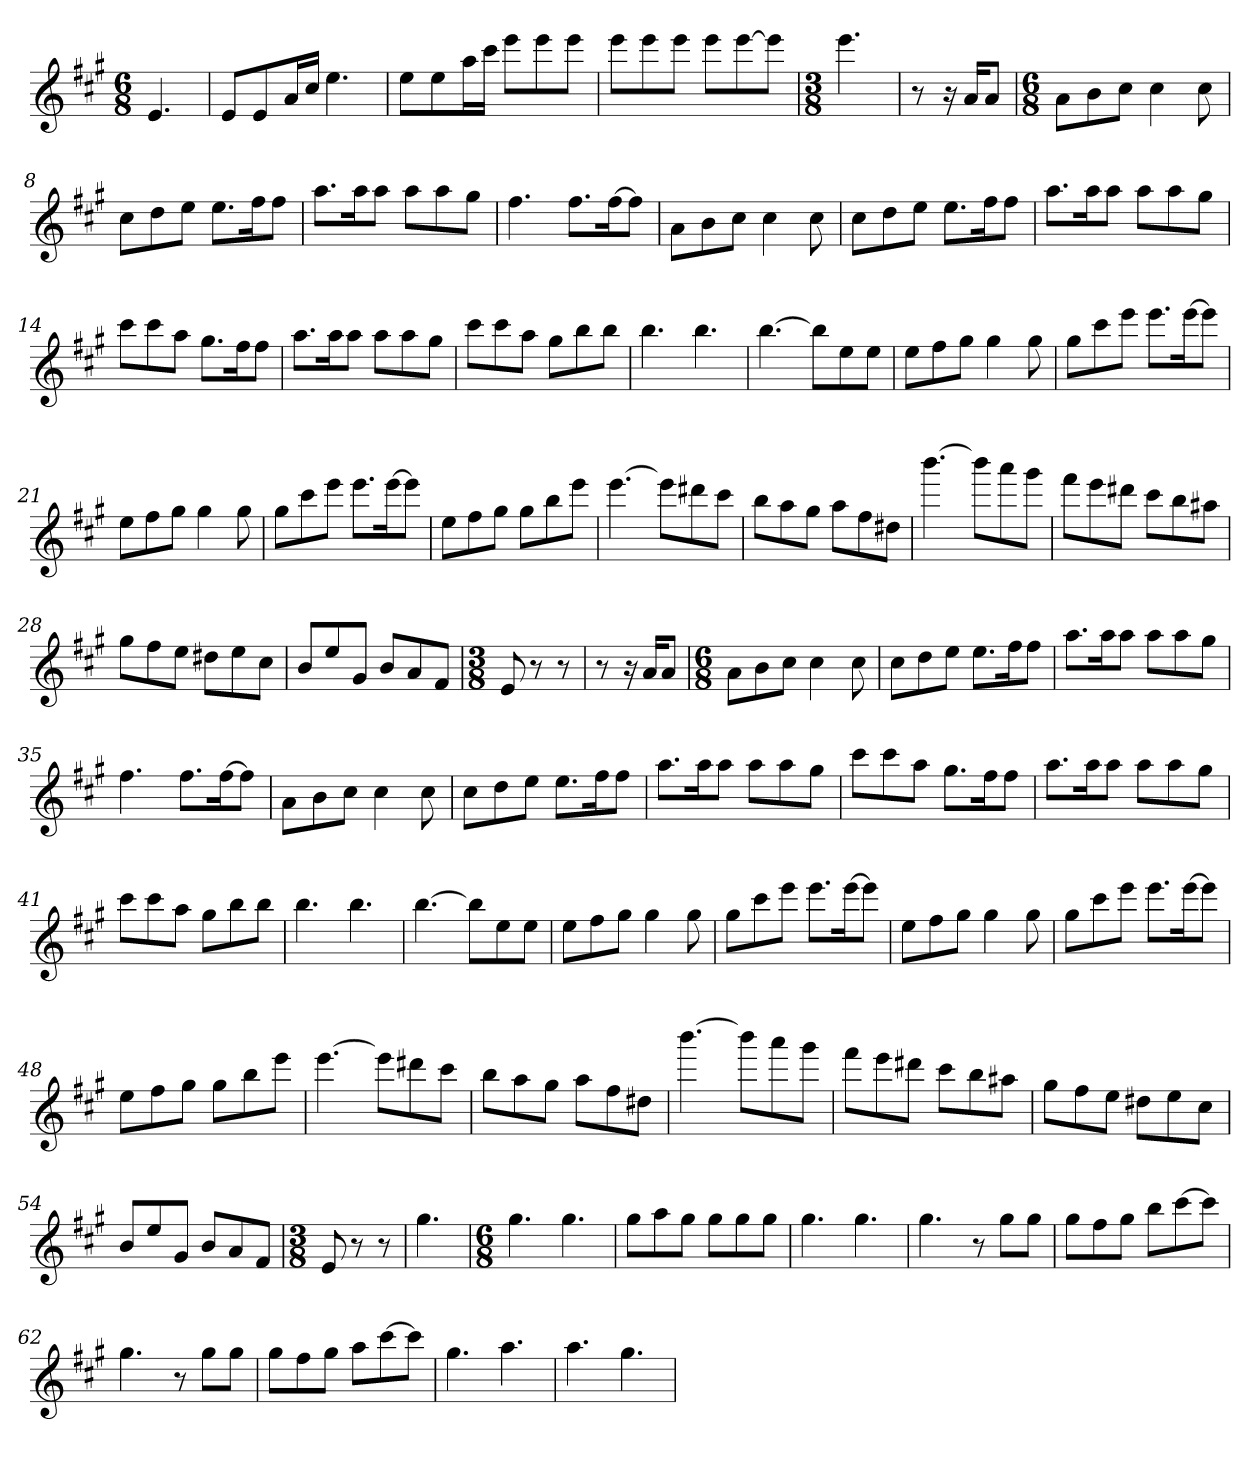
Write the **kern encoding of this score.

**kern
*part1
*staff1
*clefG2
*k[f#c#g#]
*A:
*M6/8
=
4.e
=2
8e/L
8e/
16a/L
16cc#/JJ
4.ee
=3
8ee\L
8ee\
16aa\L
16ccc#\JJ
8eee\L
8eee\
8eee\J
=4
8eee\L
8eee\
8eee\J
8eee\L
[8eee\
8eee\J]
=5
*M3/8
4.eee
=6
8r
16r
16a/KL
8a/J
=7
*M6/8
8a\L
8b\
8cc#\J
4cc#
8cc#
=8
8cc#\L
8dd\
8ee\J
8.ee\L
16ff#\K
8ff#\J
=9
8.aa\L
16aa\K
8aa\J
8aa\L
8aa\
8gg#\J
=10
4.ff#
8.ff#\L
[16ff#\K
8ff#\J]
=11
8a\L
8b\
8cc#\J
4cc#
8cc#
=12
8cc#\L
8dd\
8ee\J
8.ee\L
16ff#\K
8ff#\J
=13
8.aa\L
16aa\K
8aa\J
8aa\L
8aa\
8gg#\J
=14
8ccc#\L
8ccc#\
8aa\J
8.gg#\L
16ff#\K
8ff#\J
=15
8.aa\L
16aa\K
8aa\J
8aa\L
8aa\
8gg#\J
=16
8ccc#\L
8ccc#\
8aa\J
8gg#\L
8bb\
8bb\J
=17
4.bb
4.bb
=18
[4.bb
8bb\L]
8ee\
8ee\J
=19
8ee\L
8ff#\
8gg#\J
4gg#
8gg#
=20
8gg#\L
8ccc#\
8eee\J
8.eee\L
[16eee\K
8eee\J]
=21
8ee\L
8ff#\
8gg#\J
4gg#
8gg#
=22
8gg#\L
8ccc#\
8eee\J
8.eee\L
[16eee\K
8eee\J]
=23
8ee\L
8ff#\
8gg#\J
8gg#\L
8bb\
8eee\J
=24
[4.eee
8eee\L]
8ddd#X\
8ccc#\J
=25
8bb\L
8aa\
8gg#\J
8aa\L
8ff#\
8dd#X\J
=26
[4.bbb
8bbb\L]
8aaa\
8ggg#\J
=27
8fff#\L
8eee\
8ddd#X\J
8ccc#\L
8bb\
8aa#X\J
=28
8gg#\L
8ff#\
8ee\J
8dd#X\L
8ee\
8cc#\J
=29
8b/L
8ee/
8g#/J
8b/L
8a/
8f#/J
=30
*M3/8
8e
8r
8r
=31
8r
16r
16a/KL
8a/J
=32
*M6/8
8a\L
8b\
8cc#\J
4cc#
8cc#
=33
8cc#\L
8dd\
8ee\J
8.ee\L
16ff#\K
8ff#\J
=34
8.aa\L
16aa\K
8aa\J
8aa\L
8aa\
8gg#\J
=35
4.ff#
8.ff#\L
[16ff#\K
8ff#\J]
=36
8a\L
8b\
8cc#\J
4cc#
8cc#
=37
8cc#\L
8dd\
8ee\J
8.ee\L
16ff#\K
8ff#\J
=38
8.aa\L
16aa\K
8aa\J
8aa\L
8aa\
8gg#\J
=39
8ccc#\L
8ccc#\
8aa\J
8.gg#\L
16ff#\K
8ff#\J
=40
8.aa\L
16aa\K
8aa\J
8aa\L
8aa\
8gg#\J
=41
8ccc#\L
8ccc#\
8aa\J
8gg#\L
8bb\
8bb\J
=42
4.bb
4.bb
=43
[4.bb
8bb\L]
8ee\
8ee\J
=44
8ee\L
8ff#\
8gg#\J
4gg#
8gg#
=45
8gg#\L
8ccc#\
8eee\J
8.eee\L
[16eee\K
8eee\J]
=46
8ee\L
8ff#\
8gg#\J
4gg#
8gg#
=47
8gg#\L
8ccc#\
8eee\J
8.eee\L
[16eee\K
8eee\J]
=48
8ee\L
8ff#\
8gg#\J
8gg#\L
8bb\
8eee\J
=49
[4.eee
8eee\L]
8ddd#X\
8ccc#\J
=50
8bb\L
8aa\
8gg#\J
8aa\L
8ff#\
8dd#X\J
=51
[4.bbb
8bbb\L]
8aaa\
8ggg#\J
=52
8fff#\L
8eee\
8ddd#X\J
8ccc#\L
8bb\
8aa#X\J
=53
8gg#\L
8ff#\
8ee\J
8dd#X\L
8ee\
8cc#\J
=54
8b/L
8ee/
8g#/J
8b/L
8a/
8f#/J
=55
*M3/8
8e
8r
8r
=56
4.gg#
=57
*M6/8
4.gg#
4.gg#
=58
8gg#\L
8aa\
8gg#\J
8gg#\L
8gg#\
8gg#\J
=59
4.gg#
4.gg#
=60
4.gg#
8r
8gg#\L
8gg#\J
=61
8gg#\L
8ff#\
8gg#\J
8bb\L
[8ccc#\
8ccc#\J]
=62
4.gg#
8r
8gg#\L
8gg#\J
=63
8gg#\L
8ff#\
8gg#\J
8aa\L
[8ccc#\
8ccc#\J]
=64
4.gg#
4.aa
=65
4.aa
4.gg#
=
*-
